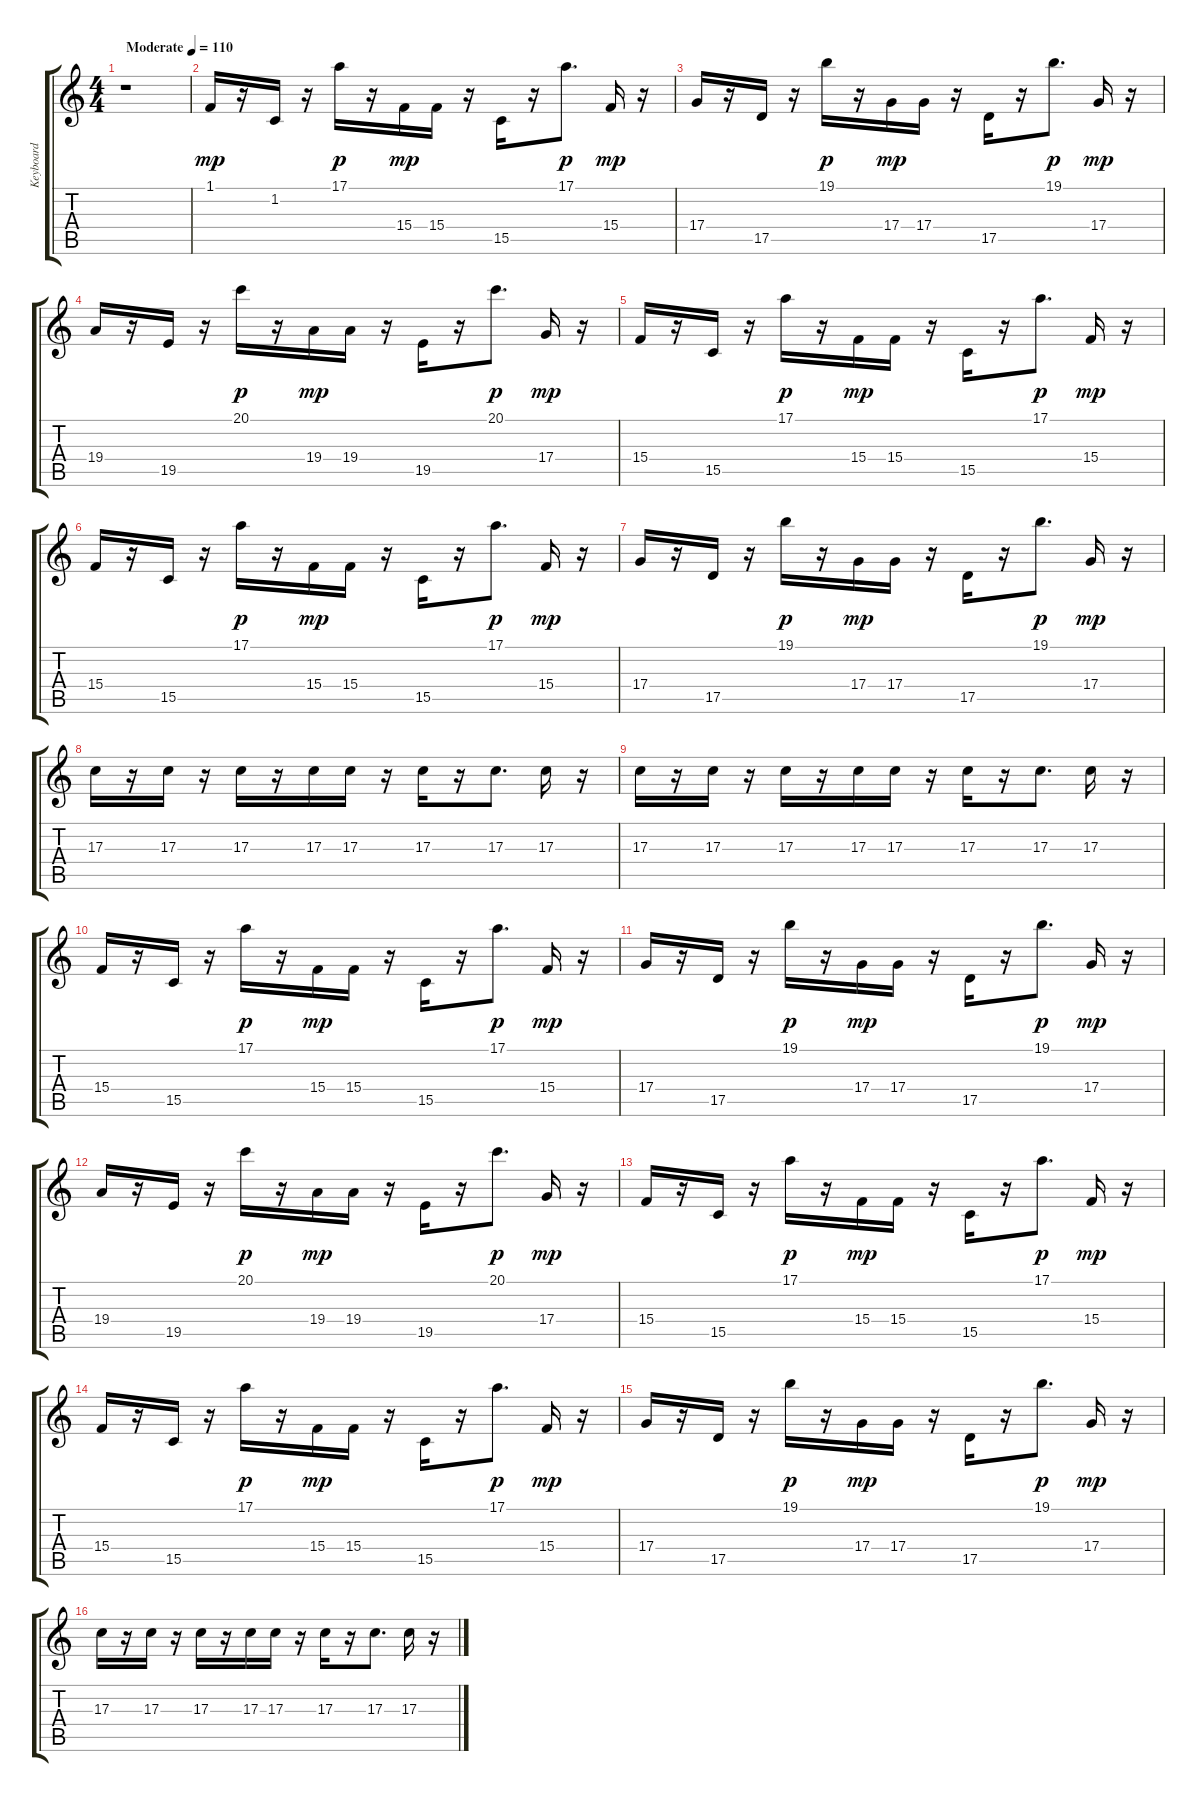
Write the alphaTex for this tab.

\track ("Keyboard" "Keyboard") {instrument pad8sweep}
\staff {score tabs}
\tuning (E4 B3 G3 D3 A2 E2) {hide}
\ts (4 4)
\tempo (110 "Moderate")
\clef g2
\ks c
r.1{dy mp instrument pad8sweep} |
1.1.16 r.16 1.2.16 r.16 17.1.16{dy p} r.16 15.4.16{dy mp} 15.4.16 r.16 15.5.16 r.16 17.1.8{d dy p} 15.4.16{dy mp} r.16 |
17.4.16 r.16 17.5.16 r.16 19.1.16{dy p} r.16 17.4.16{dy mp} 17.4.16 r.16 17.5.16 r.16 19.1.8{d dy p} 17.4.16{dy mp} r.16 |
19.4.16 r.16 19.5.16 r.16 20.1.16{dy p} r.16 19.4.16{dy mp} 19.4.16 r.16 19.5.16 r.16 20.1.8{d dy p} 17.4.16{dy mp} r.16 |
15.4.16 r.16 15.5.16 r.16 17.1.16{dy p} r.16 15.4.16{dy mp} 15.4.16 r.16 15.5.16 r.16 17.1.8{d dy p} 15.4.16{dy mp} r.16 |
15.4.16 r.16 15.5.16 r.16 17.1.16{dy p} r.16 15.4.16{dy mp} 15.4.16 r.16 15.5.16 r.16 17.1.8{d dy p} 15.4.16{dy mp} r.16 |
17.4.16 r.16 17.5.16 r.16 19.1.16{dy p} r.16 17.4.16{dy mp} 17.4.16 r.16 17.5.16 r.16 19.1.8{d dy p} 17.4.16{dy mp} r.16 |
17.3.16 r.16 17.3.16 r.16 17.3.16 r.16 17.3.16 17.3.16 r.16 17.3.16 r.16 17.3.8{d} 17.3.16 r.16 |
17.3.16 r.16 17.3.16 r.16 17.3.16 r.16 17.3.16 17.3.16 r.16 17.3.16 r.16 17.3.8{d} 17.3.16 r.16 |
15.4.16 r.16 15.5.16 r.16 17.1.16{dy p} r.16 15.4.16{dy mp} 15.4.16 r.16 15.5.16 r.16 17.1.8{d dy p} 15.4.16{dy mp} r.16 |
17.4.16 r.16 17.5.16 r.16 19.1.16{dy p} r.16 17.4.16{dy mp} 17.4.16 r.16 17.5.16 r.16 19.1.8{d dy p} 17.4.16{dy mp} r.16 |
19.4.16 r.16 19.5.16 r.16 20.1.16{dy p} r.16 19.4.16{dy mp} 19.4.16 r.16 19.5.16 r.16 20.1.8{d dy p} 17.4.16{dy mp} r.16 |
15.4.16 r.16 15.5.16 r.16 17.1.16{dy p} r.16 15.4.16{dy mp} 15.4.16 r.16 15.5.16 r.16 17.1.8{d dy p} 15.4.16{dy mp} r.16 |
15.4.16 r.16 15.5.16 r.16 17.1.16{dy p} r.16 15.4.16{dy mp} 15.4.16 r.16 15.5.16 r.16 17.1.8{d dy p} 15.4.16{dy mp} r.16 |
17.4.16 r.16 17.5.16 r.16 19.1.16{dy p} r.16 17.4.16{dy mp} 17.4.16 r.16 17.5.16 r.16 19.1.8{d dy p} 17.4.16{dy mp} r.16 |
17.3.16 r.16 17.3.16 r.16 17.3.16 r.16 17.3.16 17.3.16 r.16 17.3.16 r.16 17.3.8{d} 17.3.16 r.16
